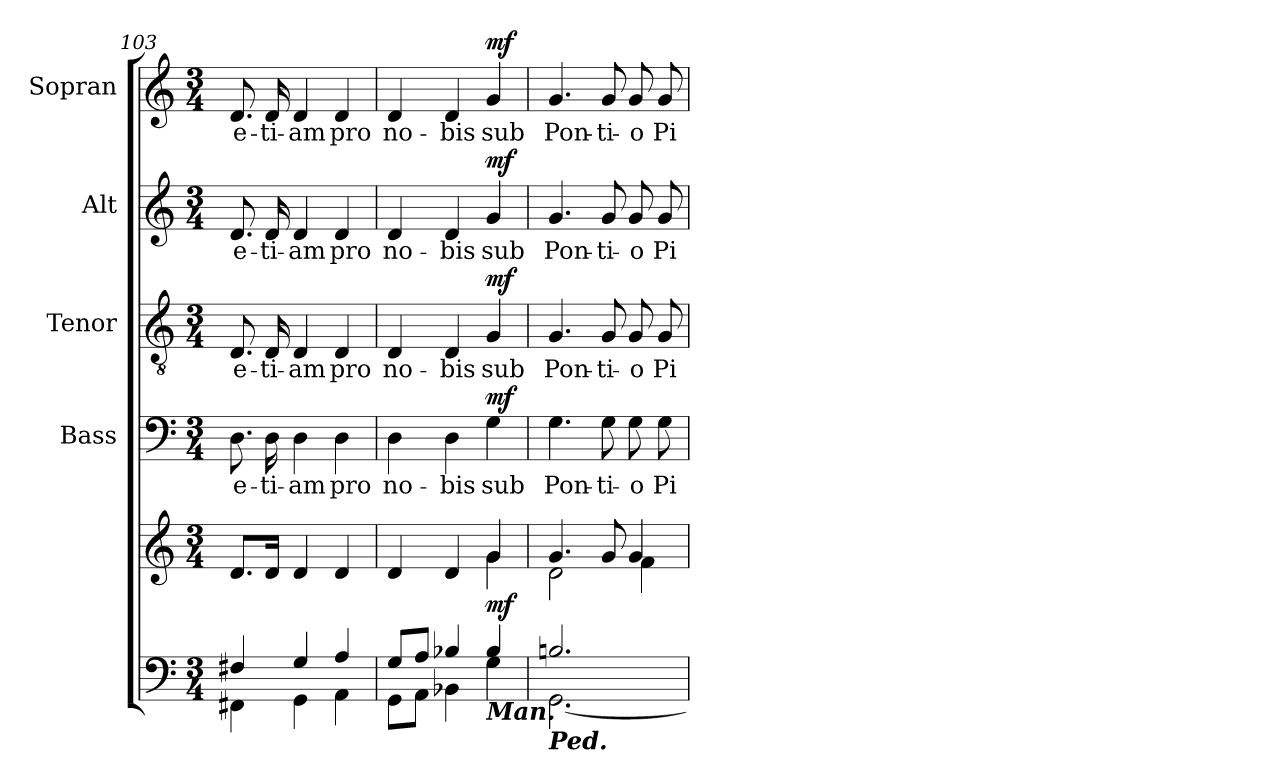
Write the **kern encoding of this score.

**kern	**kern	**dynam	**kern	**text	**dynam	**kern	**text	**dynam	**kern	**text	**dynam	**kern	**text	**dynam
*part5	*part5	*part5	*part4	*part4	*part4	*part3	*part3	*part3	*part2	*part2	*part2	*part1	*part1	*part1
*staff6	*staff5	*staff5/6	*staff4	*staff4	*staff4	*staff3	*staff3	*staff3	*staff2	*staff2	*staff2	*staff1	*staff1	*staff1
*	*	*	*I"Bass	*	*	*I"Tenor	*	*	*I"Alt	*	*	*I"Sopran	*	*
*	*	*	*I'B.	*	*	*I'T.	*	*	*I'A.	*	*	*I'S.	*	*
*clefF4	*clefG2	*	*clefF4	*	*	*clefGv2	*	*	*clefG2	*	*	*clefG2	*	*
*k[]	*k[]	*	*k[]	*	*	*k[]	*	*	*k[]	*	*	*k[]	*	*
*C:	*C:	*	*C:	*	*	*C:	*	*	*C:	*	*	*C:	*	*
*M3/4	*M3/4	*	*M3/4	*	*	*M3/4	*	*	*M3/4	*	*	*M3/4	*	*
=103	=103	=103	=103	=103	=103	=103	=103	=103	=103	=103	=103	=103	=103	=103
*^	*	*	*	*	*	*	*	*	*	*	*	*	*	*
!	!	!	!	!	!LO:LY:b	!	!	!LO:LY:b	!	!	!LO:LY:b	!	!	!LO:LY:b	!
4F#X/	4FF#X\	8.d/L	.	8.D\	e-	.	8.D/	e-	.	8.d/	e-	.	8.d/	e-	.
!	!	!	!	!	!LO:LY:b	!	!	!LO:LY:b	!	!	!LO:LY:b	!	!	!LO:LY:b	!
.	.	16d/Jk	.	16D\	-ti-	.	16D/	-ti-	.	16d/	-ti-	.	16d/	-ti-	.
!	!	!	!	!	!LO:LY:b	!	!	!LO:LY:b	!	!	!LO:LY:b	!	!	!LO:LY:b	!
4G/	4GG\	4d/	.	4D\	-am	.	4D/	-am	.	4d/	-am	.	4d/	-am	.
!	!	!	!	!	!LO:LY:b	!	!	!LO:LY:b	!	!	!LO:LY:b	!	!	!LO:LY:b	!
4A/	4AA\	4d/	.	4D\	pro	.	4D/	pro	.	4d/	pro	.	4d/	pro	.
=104	=104	=104	=104	=104	=104	=104	=104	=104	=104	=104	=104	=104	=104	=104	=104
*	*	*^	*	*	*	*	*	*	*	*	*	*	*	*	*
!	!	!	!	!	!	!LO:LY:b	!	!	!LO:LY:b	!	!	!LO:LY:b	!	!	!LO:LY:b	!
8G/L	8GG\L	4d/	2ryy	.	4D\	no-	.	4D/	no-	.	4d/	no-	.	4d/	no-	.
8A/J	8AA\J	.	.	.	.	.	.	.	.	.	.	.	.	.	.	.
!	!	!	!	!	!	!LO:LY:b	!	!	!LO:LY:b	!	!	!LO:LY:b	!	!	!LO:LY:b	!
4B-X/	4BB-X\	4d/	.	.	4D\	-bis	.	4D/	-bis	.	4d/	-bis	.	4d/	-bis	.
!LO:TX:b:Bi:t=Man.	!	!	!	!	!	!	!	!	!	!	!	!	!	!	!	!
!	!	!	!	!LO:DY:b	!	!LO:LY:b	!LO:DY:a	!	!LO:LY:b	!LO:DY:a	!	!LO:LY:b	!LO:DY:a	!	!LO:LY:b	!LO:DY:a
4B-/	4G\	4g/	4g\	mf	4G\	sub	mf	4G/	sub	mf	4g/	sub	mf	4g/	sub	mf
!!LO:LB:g=z
=105	=105	=105	=105	=105	=105	=105	=105	=105	=105	=105	=105	=105	=105	=105	=105	=105
!LO:TX:b:Bi:t=Ped.	!	!	!	!	!	!	!	!	!	!	!	!	!	!	!	!
!	!	!	!	!	!	!LO:LY:b	!	!	!LO:LY:b	!	!	!LO:LY:b	!	!	!LO:LY:b	!
2.Bn/	[<2.GG\	4.g/	2d\	.	4.G\	Pon-	.	4.G/	Pon-	.	4.g/	Pon-	.	4.g/	Pon-	.
!	!	!	!	!	!	!LO:LY:b	!	!	!LO:LY:b	!	!	!LO:LY:b	!	!	!LO:LY:b	!
.	.	8g/	.	.	8G\	-ti-	.	8G/	-ti-	.	8g/	-ti-	.	8g/	-ti-	.
!	!	!	!	!	!	!LO:LY:b	!	!	!LO:LY:b	!	!	!LO:LY:b	!	!	!LO:LY:b	!
.	.	4g/	4f\	.	8G\	-o	.	8G/	-o	.	8g/	-o	.	8g/	-o	.
!	!	!	!	!	!	!LO:LY:b	!	!	!LO:LY:b	!	!	!LO:LY:b	!	!	!LO:LY:b	!
.	.	.	.	.	8G\	Pi-	.	8G/	Pi-	.	8g/	Pi-	.	8g/	Pi-	.
*v	*v	*	*	*	*	*	*	*	*	*	*	*	*	*	*	*
*	*v	*v	*	*	*	*	*	*	*	*	*	*	*	*	*
=	=	=	=	=	=	=	=	=	=	=	=	=	=	=
*-	*-	*-	*-	*-	*-	*-	*-	*-	*-	*-	*-	*-	*-	*-
